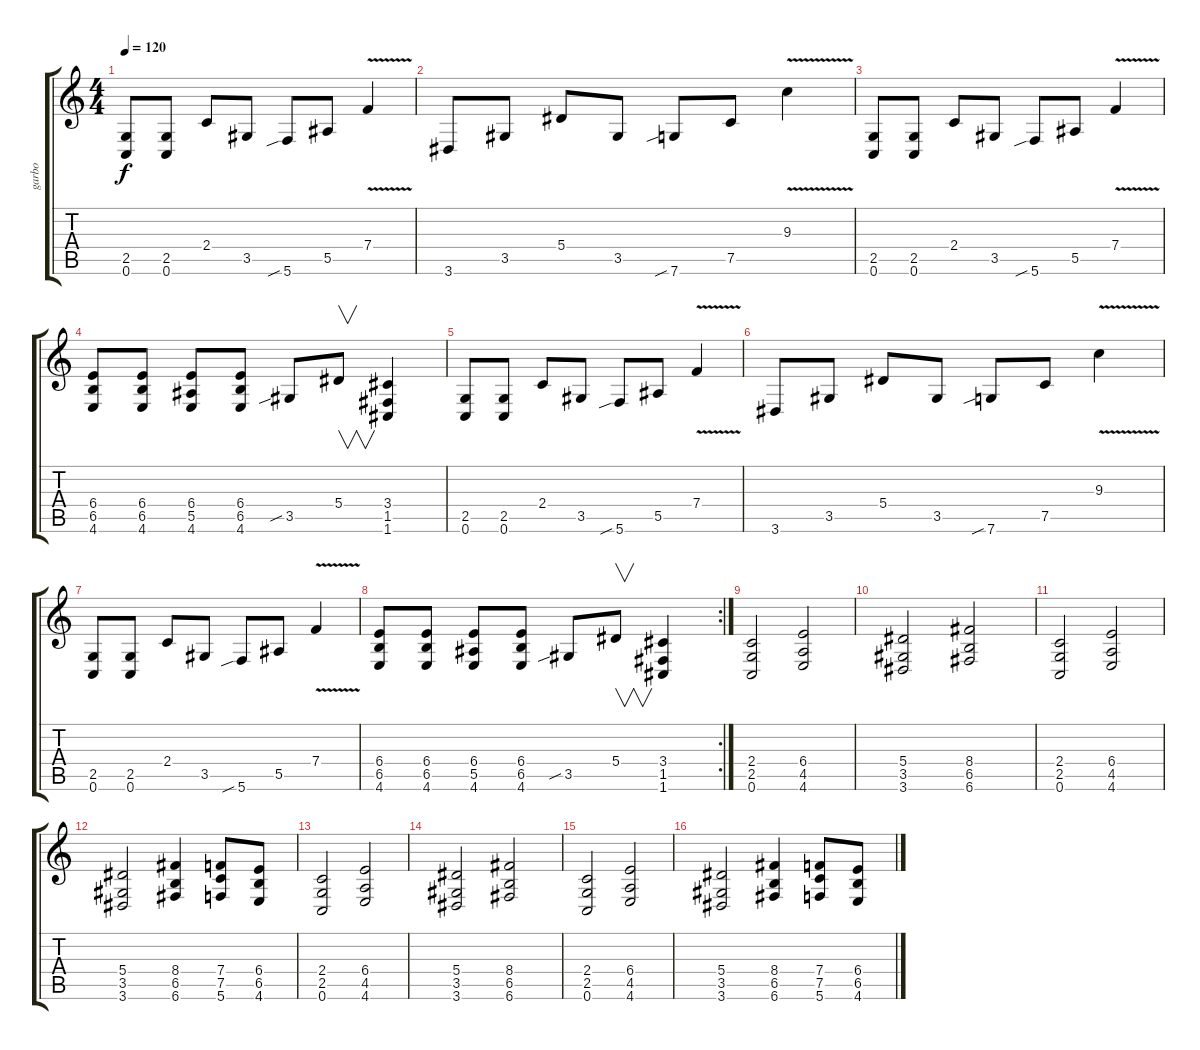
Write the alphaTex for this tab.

\track ("garbo" "garbo") {instrument distortionguitar}
\staff {score tabs}
\tuning (C4 G3 Eb3 Bb2 F2 C2) {hide}
\ts (4 4)
\tempo 120
\clef g2
\ks c
(2.5 0.6).8{dy f} (2.5 0.6).8 2.4.8 3.5.8 5.6{sib}.8 5.5.8 7.4{v}.4 |
3.6.8 3.5.8 5.4.8 3.5.8 7.6{sib}.8 7.5.8 9.3{v}.4 |
(2.5 0.6).8 (2.5 0.6).8 2.4.8 3.5.8 5.6{sib}.8 5.5.8 7.4{v}.4 |
(6.4 6.5 4.6).8 (6.4 6.5 4.6).8 (6.4 5.5 4.6).8 (6.4 6.5 4.6).8 3.5{sib}.8 5.4.8{v} (3.4 1.5 1.6).4 |
(2.5 0.6).8 (2.5 0.6).8 2.4.8 3.5.8 5.6{sib}.8 5.5.8 7.4{v}.4 |
3.6.8 3.5.8 5.4.8 3.5.8 7.6{sib}.8 7.5.8 9.3{v}.4 |
(2.5 0.6).8 (2.5 0.6).8 2.4.8 3.5.8 5.6{sib}.8 5.5.8 7.4{v}.4 |
\rc 2
(6.4 6.5 4.6).8 (6.4 6.5 4.6).8 (6.4 5.5 4.6).8 (6.4 6.5 4.6).8 3.5{sib}.8 5.4.8{v} (3.4 1.5 1.6).4 |
(2.4 2.5 0.6).2 (6.4 4.5 4.6).2 |
(5.4 3.5 3.6).2 (8.4 6.5 6.6).2 |
(2.4 2.5 0.6).2 (6.4 4.5 4.6).2 |
(5.4 3.5 3.6).2 (8.4 6.5 6.6).4 (7.4 7.5 5.6).8 (6.4 6.5 4.6).8 |
(2.4 2.5 0.6).2 (6.4 4.5 4.6).2 |
(5.4 3.5 3.6).2 (8.4 6.5 6.6).2 |
(2.4 2.5 0.6).2 (6.4 4.5 4.6).2 |
(5.4 3.5 3.6).2 (8.4 6.5 6.6).4 (7.4 7.5 5.6).8 (6.4 6.5 4.6).8
